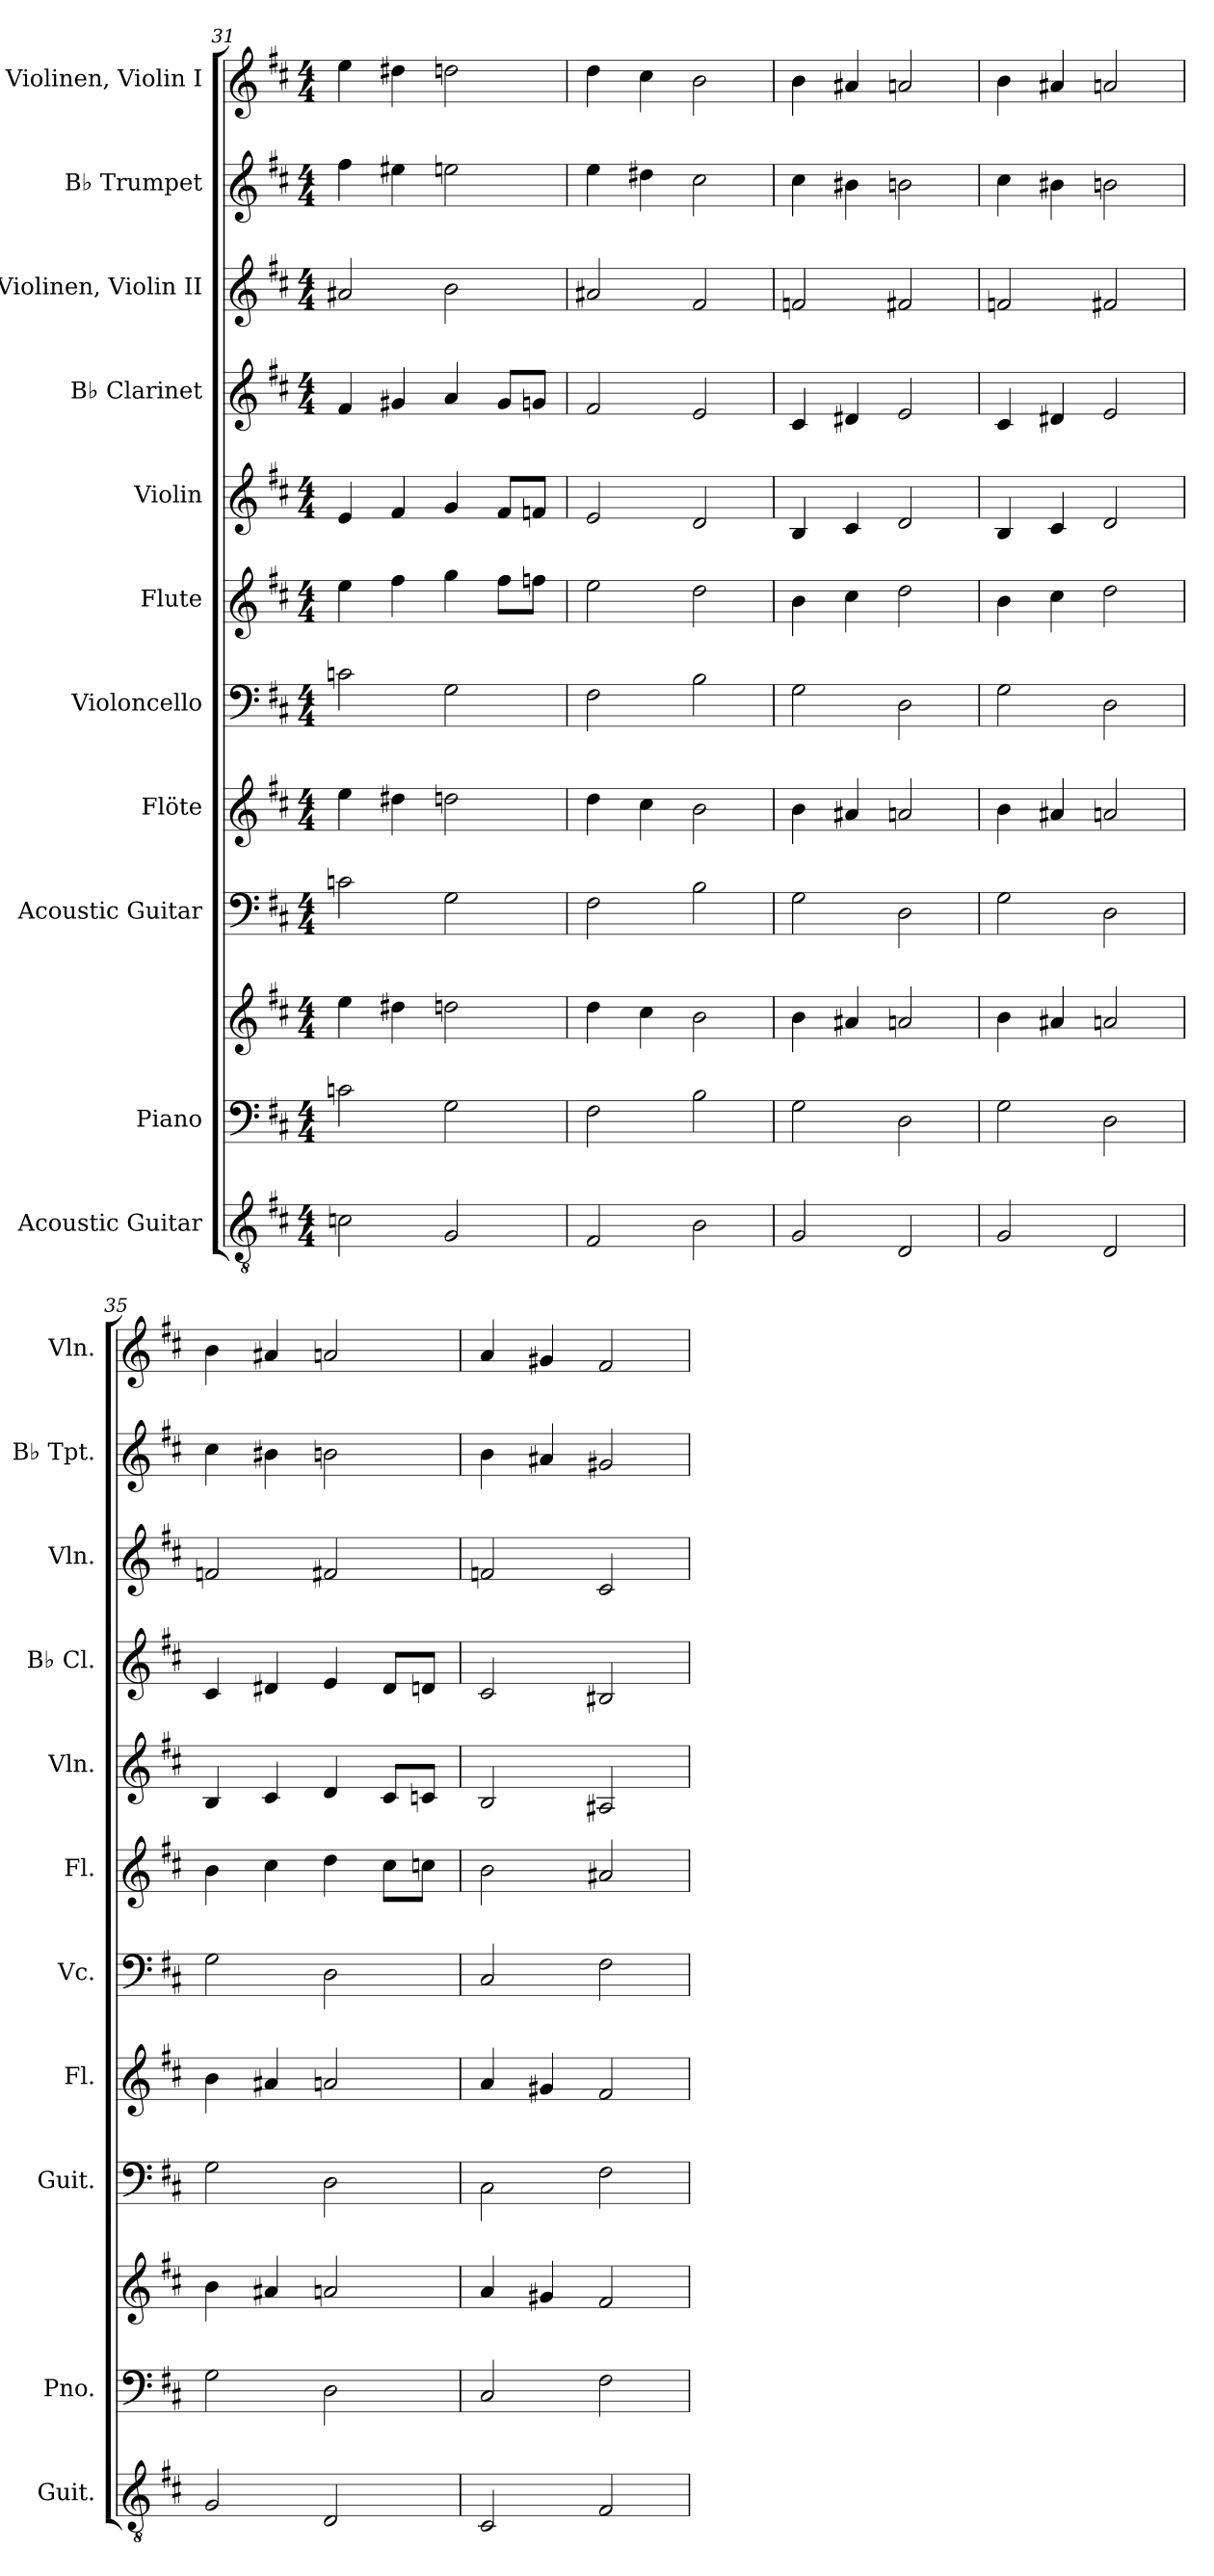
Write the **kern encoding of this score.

**kern	**kern	**kern	**kern	**kern	**kern	**kern	**kern	**kern	**kern	**kern	**kern
*part11	*part10	*part10	*part9	*part8	*part7	*part6	*part5	*part4	*part3	*part2	*part1
*staff12	*staff11	*staff10	*staff9	*staff8	*staff7	*staff6	*staff5	*staff4	*staff3	*staff2	*staff1
*I"Acoustic Guitar	*I"Piano	*	*I"Acoustic Guitar	*I"Flöte	*I"Violoncello	*I"Flute	*I"Violin	*I"B♭ Clarinet	*I"Violinen, Violin II	*I"B♭ Trumpet	*I"Violinen, Violin I
*I'Guit.	*I'Pno.	*	*I'Guit.	*I'Fl.	*I'Vc.	*I'Fl.	*I'Vln.	*I'B♭ Cl.	*I'Vln.	*I'B♭ Tpt.	*I'Vln.
*clefGv2	*clefF4	*clefG2	*	*clefG2	*clefF4	*clefG2	*clefG2	*clefG2	*clefG2	*clefG2	*clefG2
*	*	*	*	*	*	*	*	*ITrd1c2	*	*ITrd1c2	*
*k[f#c#]	*k[f#c#]	*k[f#c#]	*k[f#c#]	*k[f#c#]	*k[f#c#]	*k[f#c#]	*k[f#c#]	*k[]	*k[f#c#]	*k[]	*k[f#c#]
*M4/4	*M4/4	*M4/4	*M4/4	*M4/4	*M4/4	*M4/4	*M4/4	*M4/4	*M4/4	*M4/4	*M4/4
=31	=31	=31	=31	=31	=31	=31	=31	=31	=31	=31	=31
2cn\	2cn\	4ee\	2cn\	4ee\	2cn\	4ee\	4e/	4e/	2a#X/	4ee\	4ee\
.	.	4dd#X\	.	4dd#X\	.	4ff#\	4f#/	4f#X/	.	4dd#X\	4dd#X\
2G/	2G\	2ddn\	2G\	2ddn\	2G\	4gg\	4g/	4g/	2b\	2ddn\	2ddn\
.	.	.	.	.	.	8ff#\L	8f#/L	8f#/L	.	.	.
.	.	.	.	.	.	8ffn\J	8fn/J	8fn/J	.	.	.
=32	=32	=32	=32	=32	=32	=32	=32	=32	=32	=32	=32
2F#/	2F#\	4dd\	2F#\	4dd\	2F#\	2ee\	2e/	2e/	2a#X/	4dd\	4dd\
.	.	4cc#\	.	4cc#\	.	.	.	.	.	4cc#X\	4cc#\
2B\	2B\	2b\	2B\	2b\	2B\	2dd\	2d/	2d/	2f#/	2b\	2b\
=33	=33	=33	=33	=33	=33	=33	=33	=33	=33	=33	=33
2G/	2G\	4b\	2G\	4b\	2G\	4b\	4B/	4B/	2fn/	4b\	4b\
.	.	4a#X/	.	4a#X/	.	4cc#\	4c#/	4c#X/	.	4a#X\	4a#X/
2D/	2D\	2an/	2D\	2an/	2D\	2dd\	2d/	2d/	2f#X/	2an\	2an/
!!LO:PB:g=z
=34	=34	=34	=34	=34	=34	=34	=34	=34	=34	=34	=34
2G/	2G\	4b\	2G\	4b\	2G\	4b\	4B/	4B/	2fn/	4b\	4b\
.	.	4a#X/	.	4a#X/	.	4cc#\	4c#/	4c#X/	.	4a#X\	4a#X/
2D/	2D\	2an/	2D\	2an/	2D\	2dd\	2d/	2d/	2f#X/	2an\	2an/
=35	=35	=35	=35	=35	=35	=35	=35	=35	=35	=35	=35
2G/	2G\	4b\	2G\	4b\	2G\	4b\	4B/	4B/	2fn/	4b\	4b\
.	.	4a#X/	.	4a#X/	.	4cc#\	4c#/	4c#X/	.	4a#X\	4a#X/
2D/	2D\	2an/	2D\	2an/	2D\	4dd\	4d/	4d/	2f#X/	2an\	2an/
.	.	.	.	.	.	8cc#\L	8c#/L	8c#/L	.	.	.
.	.	.	.	.	.	8ccn\J	8cn/J	8cn/J	.	.	.
=36	=36	=36	=36	=36	=36	=36	=36	=36	=36	=36	=36
2C#/	2C#/	4a/	2C#\	4a/	2C#/	2b\	2B/	2B/	2fn/	4a\	4a/
.	.	4g#X/	.	4g#X/	.	.	.	.	.	4g#X/	4g#X/
2F#/	2F#\	2f#/	2F#\	2f#/	2F#\	2a#X/	2A#X/	2A#X/	2c#/	2f#X/	2f#/
=	=	=	=	=	=	=	=	=	=	=	=
*-	*-	*-	*-	*-	*-	*-	*-	*-	*-	*-	*-
